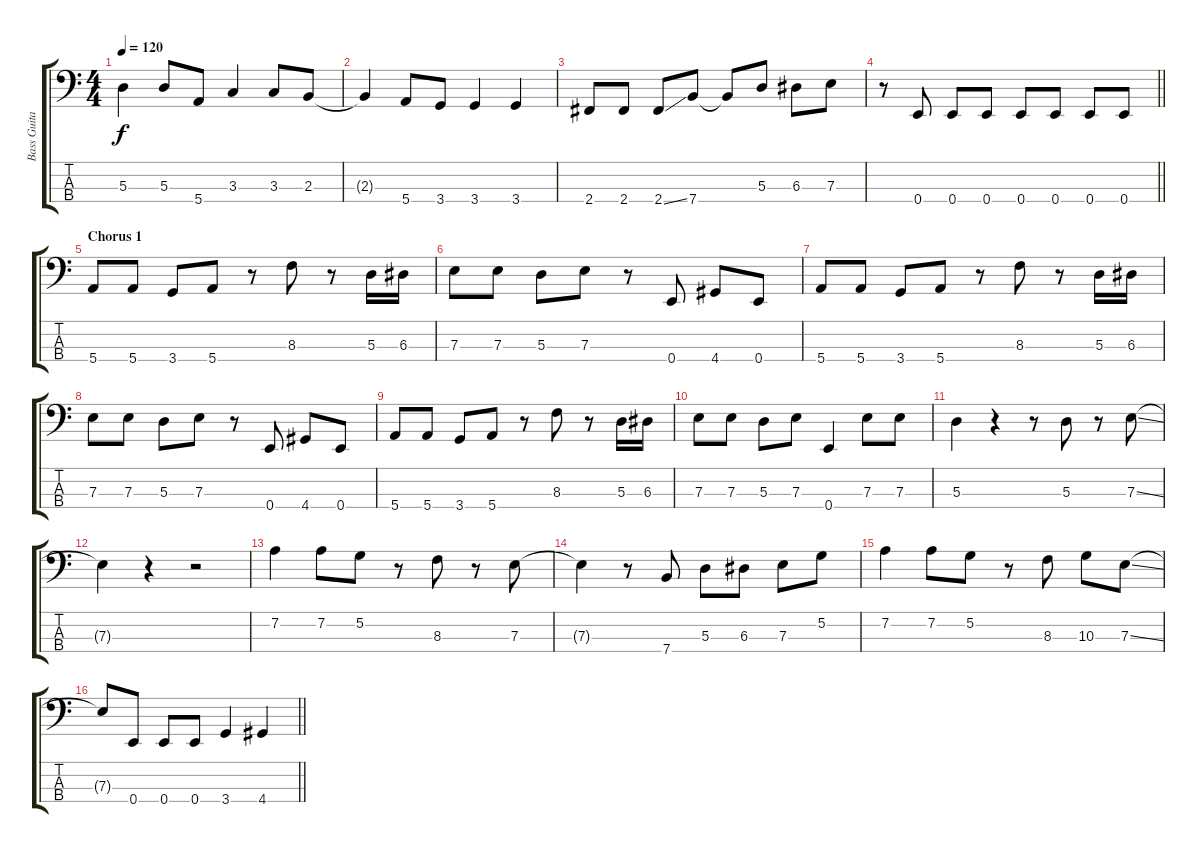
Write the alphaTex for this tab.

\track ("Bass Guitar" "Bass Guita") {instrument electricbassfinger}
\staff {score tabs}
\tuning (G2 D2 A1 E1) {hide}
\ts (4 4)
\tempo 120
\clef f4
\ks c
5.3.4{dy f} 5.3.8 5.4.8 3.3.4 3.3.8 2.3.8 |
2.3{t}.4 5.4.8 3.4.8 3.4.4 3.4.4 |
2.4.8 2.4.8 2.4{ss}.8 7.4.8 7.4{t}.8 5.3.8 6.3.8 7.3.8 |
\barLineRight lightlight
r.8 0.4.8 0.4.8 0.4.8 0.4.8 0.4.8 0.4.8 0.4.8 |
\section ("" "Chorus 1")
5.4.8 5.4.8 3.4.8 5.4.8 r.8 8.3.8 r.8 5.3.16 6.3.16 |
7.3.8 7.3.8 5.3.8 7.3.8 r.8 0.4.8 4.4.8 0.4.8 |
5.4.8 5.4.8 3.4.8 5.4.8 r.8 8.3.8 r.8 5.3.16 6.3.16 |
7.3.8 7.3.8 5.3.8 7.3.8 r.8 0.4.8 4.4.8 0.4.8 |
5.4.8 5.4.8 3.4.8 5.4.8 r.8 8.3.8 r.8 5.3.16 6.3.16 |
7.3.8 7.3.8 5.3.8 7.3.8 0.4.4 7.3.8 7.3.8 |
5.3.4 r.4 r.8 5.3.8 r.8 7.3{ss}.8 |
7.3{t}.4 r.4 r.2 |
7.2.4 7.2.8 5.2.8 r.8 8.3.8 r.8 7.3.8 |
7.3{t}.4 r.8 7.4.8 5.3.8 6.3.8 7.3.8 5.2.8 |
7.2.4 7.2.8 5.2.8 r.8 8.3.8 10.3.8 7.3{ss}.8 |
\barLineRight lightlight
7.3{t}.8 0.4.8 0.4.8 0.4.8 3.4.4 4.4.4
